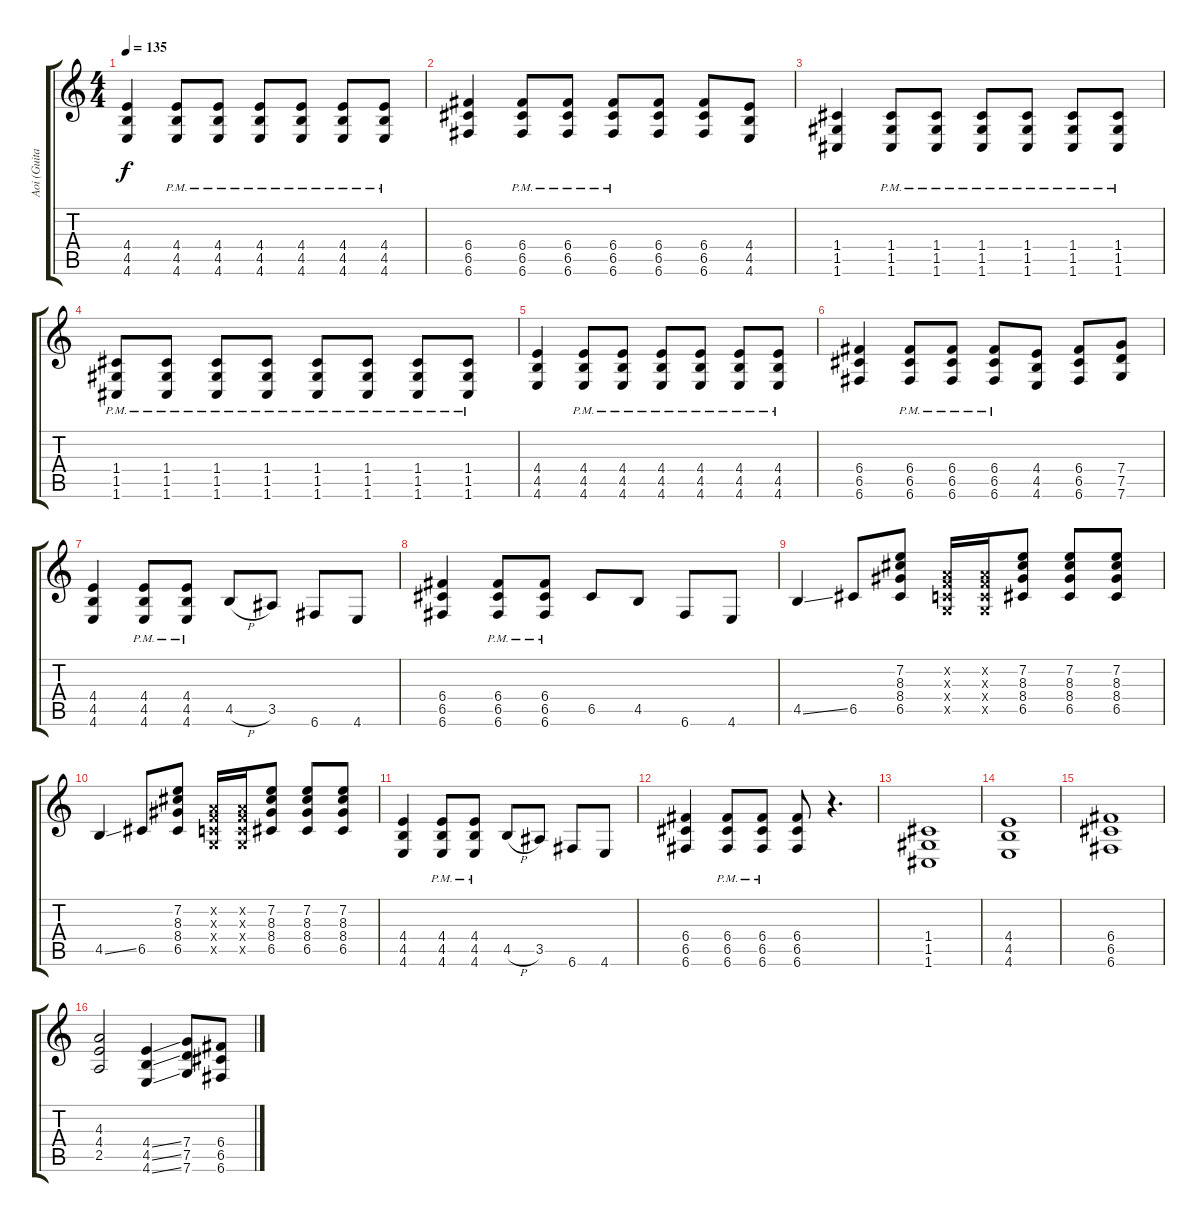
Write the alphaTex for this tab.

\track ("Aoi (Guitar 2)" "Aoi (Guita") {instrument overdrivenguitar}
\staff {score tabs}
\tuning (D4 A3 F3 C3 G2 C2) {hide}
\ts (4 4)
\tempo 135
\clef g2
\ks c
(4.4 4.5 4.6).4{dy f} (4.4{pm} 4.5{pm} 4.6{pm}).8 (4.4{pm} 4.5{pm} 4.6{pm}).8 (4.4{pm} 4.5{pm} 4.6{pm}).8 (4.4{pm} 4.5{pm} 4.6{pm}).8 (4.4{pm} 4.5{pm} 4.6{pm}).8 (4.4{pm} 4.5{pm} 4.6{pm}).8 |
(6.4 6.5 6.6).4 (6.4{pm} 6.5{pm} 6.6{pm}).8 (6.4{pm} 6.5{pm} 6.6{pm}).8 (6.4{pm} 6.5{pm} 6.6{pm}).8 (6.4 6.5 6.6).8 (6.4 6.5 6.6).8 (4.4 4.5 4.6).8 |
(1.4 1.5 1.6).4 (1.4{pm} 1.5{pm} 1.6{pm}).8 (1.4{pm} 1.5{pm} 1.6{pm}).8 (1.4{pm} 1.5{pm} 1.6{pm}).8 (1.4{pm} 1.5{pm} 1.6{pm}).8 (1.4{pm} 1.5{pm} 1.6{pm}).8 (1.4{pm} 1.5{pm} 1.6{pm}).8 |
(1.4{pm} 1.5{pm} 1.6{pm}).8 (1.4{pm} 1.5{pm} 1.6{pm}).8 (1.4{pm} 1.5{pm} 1.6{pm}).8 (1.4{pm} 1.5{pm} 1.6{pm}).8 (1.4{pm} 1.5{pm} 1.6{pm}).8 (1.4{pm} 1.5{pm} 1.6{pm}).8 (1.4{pm} 1.5{pm} 1.6{pm}).8 (1.4{pm} 1.5{pm} 1.6{pm}).8 |
(4.4 4.5 4.6).4 (4.4{pm} 4.5{pm} 4.6{pm}).8 (4.4{pm} 4.5{pm} 4.6{pm}).8 (4.4{pm} 4.5{pm} 4.6{pm}).8 (4.4{pm} 4.5{pm} 4.6{pm}).8 (4.4{pm} 4.5{pm} 4.6{pm}).8 (4.4{pm} 4.5{pm} 4.6{pm}).8 |
(6.4 6.5 6.6).4 (6.4{pm} 6.5{pm} 6.6{pm}).8 (6.4{pm} 6.5{pm} 6.6{pm}).8 (6.4{pm} 6.5{pm} 6.6{pm}).8 (4.4 4.5 4.6).8 (6.4 6.5 6.6).8 (7.4 7.5 7.6).8 |
(4.4 4.5 4.6).4 (4.4{pm} 4.5{pm} 4.6{pm}).8 (4.4{pm} 4.5{pm} 4.6{pm}).8 4.5{h}.8 3.5.8 6.6.8 4.6.8 |
(6.4 6.5 6.6).4 (6.4{pm} 6.5{pm} 6.6{pm}).8 (6.4{pm} 6.5{pm} 6.6{pm}).8 6.5.8 4.5.8 6.6.8 4.6.8 |
4.5{ss}.4 6.5.8 (7.2 8.3 8.4 6.5).8 (0.2{x} 0.3{x} 0.4{x} 0.5{x}).16 (0.2{x} 0.3{x} 0.4{x} 0.5{x}).16 (7.2 8.3 8.4 6.5).8 (7.2 8.3 8.4 6.5).8 (7.2 8.3 8.4 6.5).8 |
4.5{ss}.4 6.5.8 (7.2 8.3 8.4 6.5).8 (0.2{x} 0.3{x} 0.4{x} 0.5{x}).16 (0.2{x} 0.3{x} 0.4{x} 0.5{x}).16 (7.2 8.3 8.4 6.5).8 (7.2 8.3 8.4 6.5).8 (7.2 8.3 8.4 6.5).8 |
(4.4 4.5 4.6).4 (4.4{pm} 4.5{pm} 4.6{pm}).8 (4.4{pm} 4.5{pm} 4.6{pm}).8 4.5{h}.8 3.5.8 6.6.8 4.6.8 |
(6.4 6.5 6.6).4 (6.4{pm} 6.5{pm} 6.6{pm}).8 (6.4{pm} 6.5{pm} 6.6{pm}).8 (6.4 6.5 6.6).8 r.4{d} |
(1.4 1.5 1.6).1 |
(4.4 4.5 4.6).1 |
(6.4 6.5 6.6).1 |
(4.3 4.4 2.5).2 (4.4{ss} 4.5{ss} 4.6{ss}).4 (7.4 7.5 7.6).8 (6.4 6.5 6.6).8
